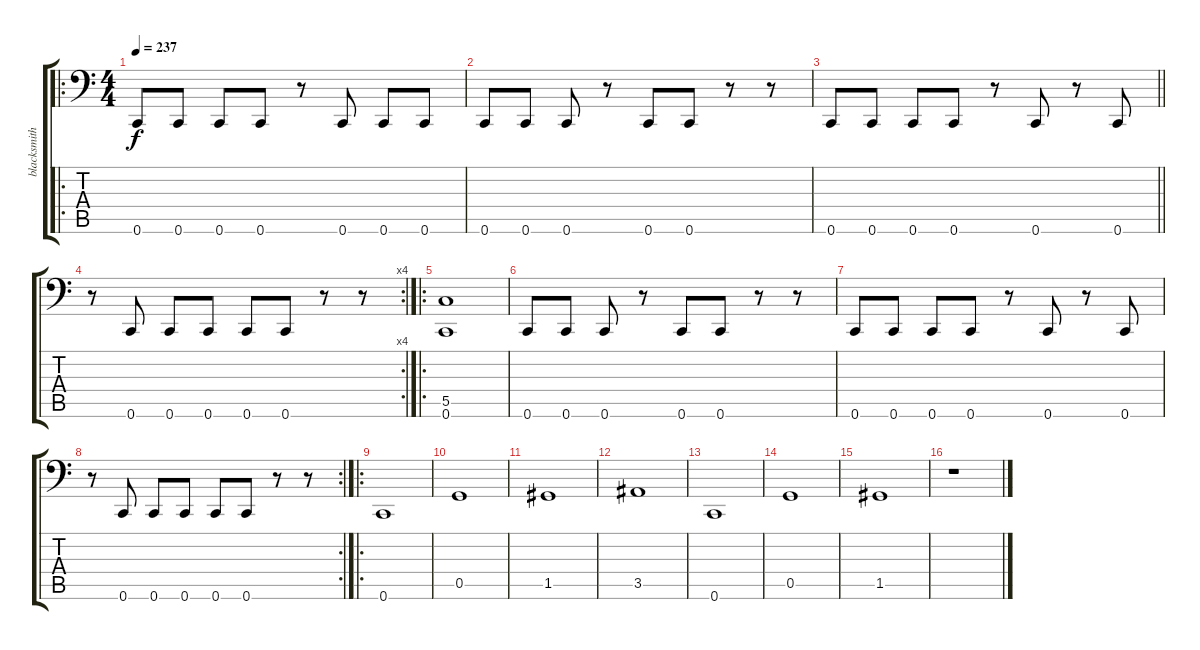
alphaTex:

\track ("blacksmith" "blacksmith") {instrument electricbassfinger}
\staff {score tabs}
\tuning (D3 A2 F2 C2 G1 C1) {hide}
\ro
\ts (4 4)
\tempo 237
\clef f4
\ks c
0.6.8{dy f} 0.6.8 0.6.8 0.6.8 r.8 0.6.8 0.6.8 0.6.8 |
0.6.8 0.6.8 0.6.8 r.8 0.6.8 0.6.8 r.8 r.8 |
\barLineRight lightlight
0.6.8 0.6.8 0.6.8 0.6.8 r.8 0.6.8 r.8 0.6.8 |
\rc 4
\section ("" "")
r.8 0.6.8 0.6.8 0.6.8 0.6.8 0.6.8 r.8 r.8 |
\ro
(5.5 0.6).1 |
0.6.8 0.6.8 0.6.8 r.8 0.6.8 0.6.8 r.8 r.8 |
0.6.8{txt ""} 0.6.8 0.6.8 0.6.8 r.8 0.6.8 r.8 0.6.8 |
\rc 2
r.8 0.6.8 0.6.8 0.6.8 0.6.8 0.6.8 r.8 r.8 |
\ro
0.6.1 |
0.5.1 |
1.5.1 |
3.5.1 |
0.6.1 |
0.5.1 |
1.5.1 |
r.1
